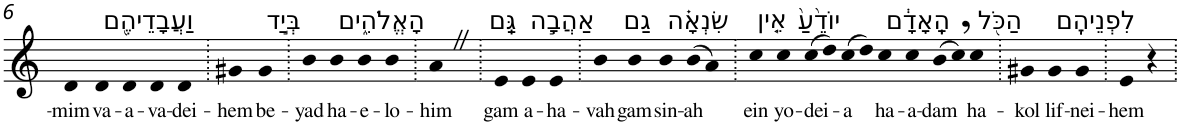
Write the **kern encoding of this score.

**kern	**text
*part1	*part1
*staff1	*staff1
*I"Piano	*
*I'Pno	*
!!LO:PB:g=z
*clefG2	*
*k[]	*
=6	=6
!	!LO:LY:b
4d	-mim
!LO:TX:a:t=וַעֲבָדֵיהֶ֖ם	!
!	!LO:LY:b
4d	va-
!	!LO:LY:b
4d	-a-
!	!LO:LY:b
4d	-va-
!	!LO:LY:b
4d	-dei-
=7.	=7.
!	!LO:LY:b
4g#X	-hem
!LO:TX:a:t=בְּיַ֣ד	!
!	!LO:LY:b
4g#	be-
=8.	=8.
!	!LO:LY:b
4b	-yad
!LO:TX:a:t=הָאֱלֹהִ֑ים	!
!	!LO:LY:b
4b	ha-
!	!LO:LY:b
4b	-e-
!	!LO:LY:b
4b	-lo-
=9.	=9.
!	!LO:LY:b
4aZ	-him
=10.	=10.
!LO:TX:a:t=גַּֽם	!
!	!LO:LY:b
4e	gam
!LO:TX:a:t=אַהֲבָ֣ה	!
!	!LO:LY:b
4e	a-
!	!LO:LY:b
4e	-ha-
=11.	=11.
!	!LO:LY:b
4b	-vah
!LO:TX:a:t=גַם	!
!	!LO:LY:b
4b	gam
!LO:TX:a:t=שִׂנְאָ֗ה	!
!	!LO:LY:b
4b	sin-
!	!LO:LY:b
(>8b	-ah
8a)	.
=12.	=12.
!LO:TX:a:t=אֵ֤ין	!
!	!LO:LY:b
4cc	ein
!LO:TX:a:t=יוֹדֵ֙עַ֙	!
!	!LO:LY:b
4cc	yo-
!	!LO:LY:b
(>8cc	-dei-
8dd)	.
!	!LO:LY:b
(>8cc	-a
8dd)	.
!LO:TX:a:t=הָֽאָדָ֔ם	!
!	!LO:LY:b
4cc	ha-
!	!LO:LY:b
4cc	-a-
!	!LO:LY:b
(>8b	-dam
8cc,)	.
!LO:TX:a:t=הַכֹּ֖ל	!
!	!LO:LY:b
4cc	ha-
=13.	=13.
!	!LO:LY:b
4g#X	-kol
!LO:TX:a:t=לִפְנֵיהֶֽם	!
!	!LO:LY:b
4g#	lif-
!	!LO:LY:b
4g#	-nei-
=14.	=14.
!	!LO:LY:b
4e	-hem
4r	.
=.	=.
*-	*-
